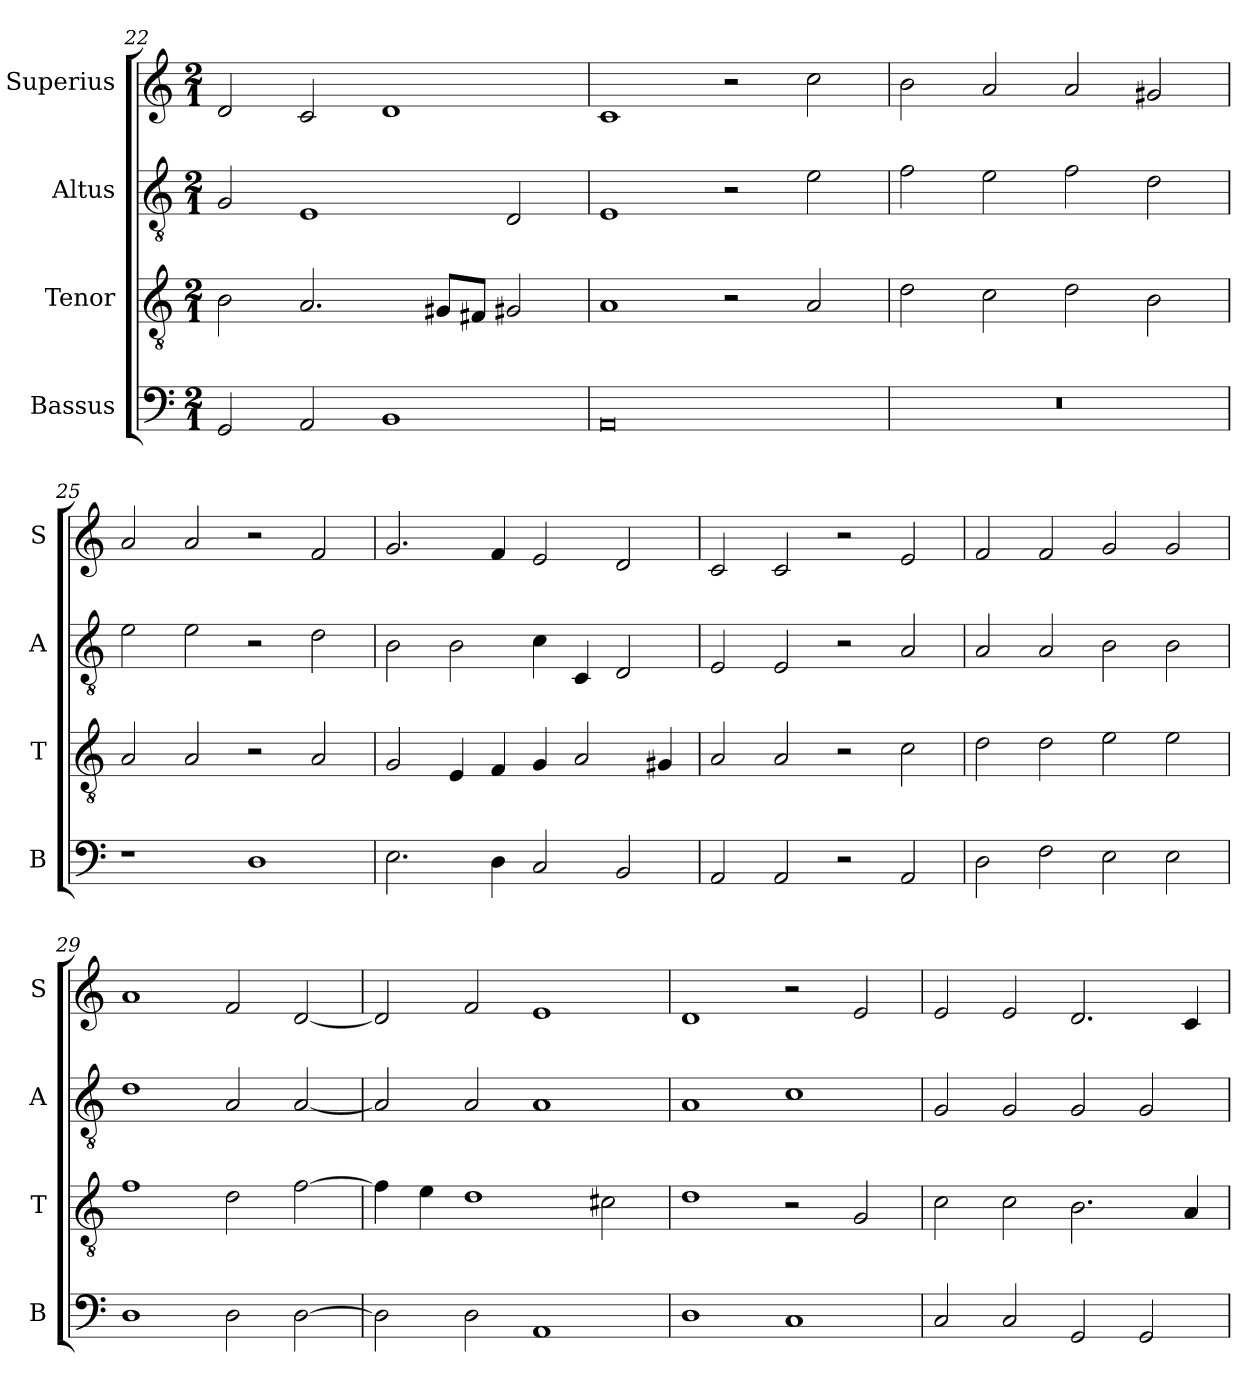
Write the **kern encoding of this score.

**kern	**kern	**kern	**kern
*part4	*part3	*part2	*part1
*staff4	*staff3	*staff2	*staff1
*I"Bassus	*I"Tenor	*I"Altus	*I"Superius
*I'B	*I'T	*I'A	*I'S
*clefF4	*clefGv2	*clefGv2	*clefG2
*k[]	*k[]	*k[]	*k[]
*C:	*C:	*C:	*C:
*M2/1	*M2/1	*M2/1	*M2/1
=22	=22	=22	=22
2GG	2B	2G	2d
2AA	2.A	1E	2c
1BB	.	.	1d
.	8G#XL	.	.
.	8F#XJ	.	.
.	2G#X	2D	.
=23	=23	=23	=23
0AA	1A	1E	1c
.	2r	2r	2r
.	2A	2e	2cc
=24	=24	=24	=24
0r	2d	2f	2b
.	2c	2e	2a
.	2d	2f	2a
.	2B	2d	2g#X
=25	=25	=25	=25
1r	2A	2e	2a
.	2A	2e	2a
1D	2r	2r	2r
.	2A	2d	2f
=26	=26	=26	=26
2.E	2G	2B	2.g
.	4E	2B	.
4D	4F	.	4f
2C	4G	4c	2e
.	2A	4C	.
2BB	.	2D	2d
.	4G#X	.	.
=27	=27	=27	=27
2AA	2A	2E	2c
2AA	2A	2E	2c
2r	2r	2r	2r
2AA	2c	2A	2e
=28	=28	=28	=28
2D	2d	2A	2f
2F	2d	2A	2f
2E	2e	2B	2g
2E	2e	2B	2g
=29	=29	=29	=29
1D	1f	1d	1a
2D	2d	2A	2f
[2D	[2f	[2A	[2d
=30	=30	=30	=30
2D]	4f]	2A]	2d]
.	4e	.	.
2D	1d	2A	2f
1AA	.	1A	1e
.	2c#X	.	.
=31	=31	=31	=31
1D	1d	1A	1d
1C	2r	1c	2r
.	2G	.	2e
=32	=32	=32	=32
2C	2c	2G	2e
2C	2c	2G	2e
2GG	2.B	2G	2.d
2GG	.	2G	.
.	4A	.	4c
=	=	=	=
*-	*-	*-	*-
